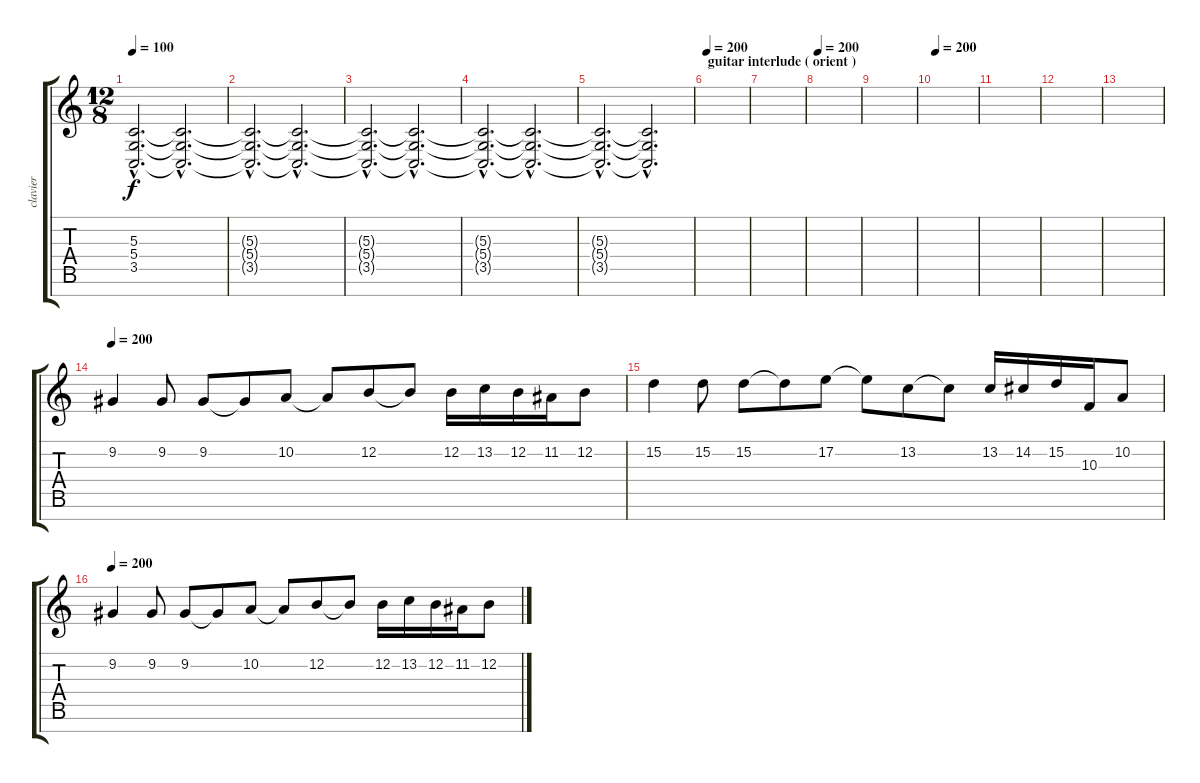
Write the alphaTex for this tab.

\track ("clavier" "clavier") {instrument fx4atmosphere}
\staff {score tabs}
\tuning (E4 B3 G3 D3 A2 E2 B1) {hide}
\ts (12 8)
\tempo 100
\clef g2
\ks c
(5.3{hac t} 5.4{hac t} 3.5{hac t}).2{d dy f volume 16} (5.3{hac t} 5.4{hac t} 3.5{hac t}).2{d} |
(5.3{hac t} 5.4{hac t} 3.5{hac t}).2{d volume 16} (5.3{hac t} 5.4{hac t} 3.5{hac t}).2{d} |
(5.3{hac t} 5.4{hac t} 3.5{hac t}).2{d volume 16} (5.3{hac t} 5.4{hac t} 3.5{hac t}).2{d} |
(5.3{hac t} 5.4{hac t} 3.5{hac t}).2{d volume 16} (5.3{hac t} 5.4{hac t} 3.5{hac t}).2{d} |
(5.3{hac t} 5.4{hac t} 3.5{hac t}).2{d volume 16} (5.3{hac t} 5.4{hac t} 3.5{hac t}).2{d} |
\section ("" "guitar interlude ( orient )")
\tempo 200
|
|
\tempo 200
|
|
\tempo 200
|
|
|
|
\tempo 200
9.2.4{volume 16 balance 8 instrument distortionguitar} 9.2.8 9.2.8 9.2{t}.8 10.2.8 10.2{t}.8 12.2.8 12.2{t}.8 12.2.16 13.2.16 12.2.16 11.2.16 12.2.8 |
15.2.4 15.2.8 15.2.8 15.2{t}.8 17.2.8 17.2{t}.8 13.2.8 13.2{t}.8 13.2.16 14.2.16 15.2.16 10.3.16 10.2.8 |
\tempo 200
9.2.4{volume 16} 9.2.8 9.2.8 9.2{t}.8 10.2.8 10.2{t}.8 12.2.8 12.2{t}.8 12.2.16 13.2.16 12.2.16 11.2.16 12.2.8
